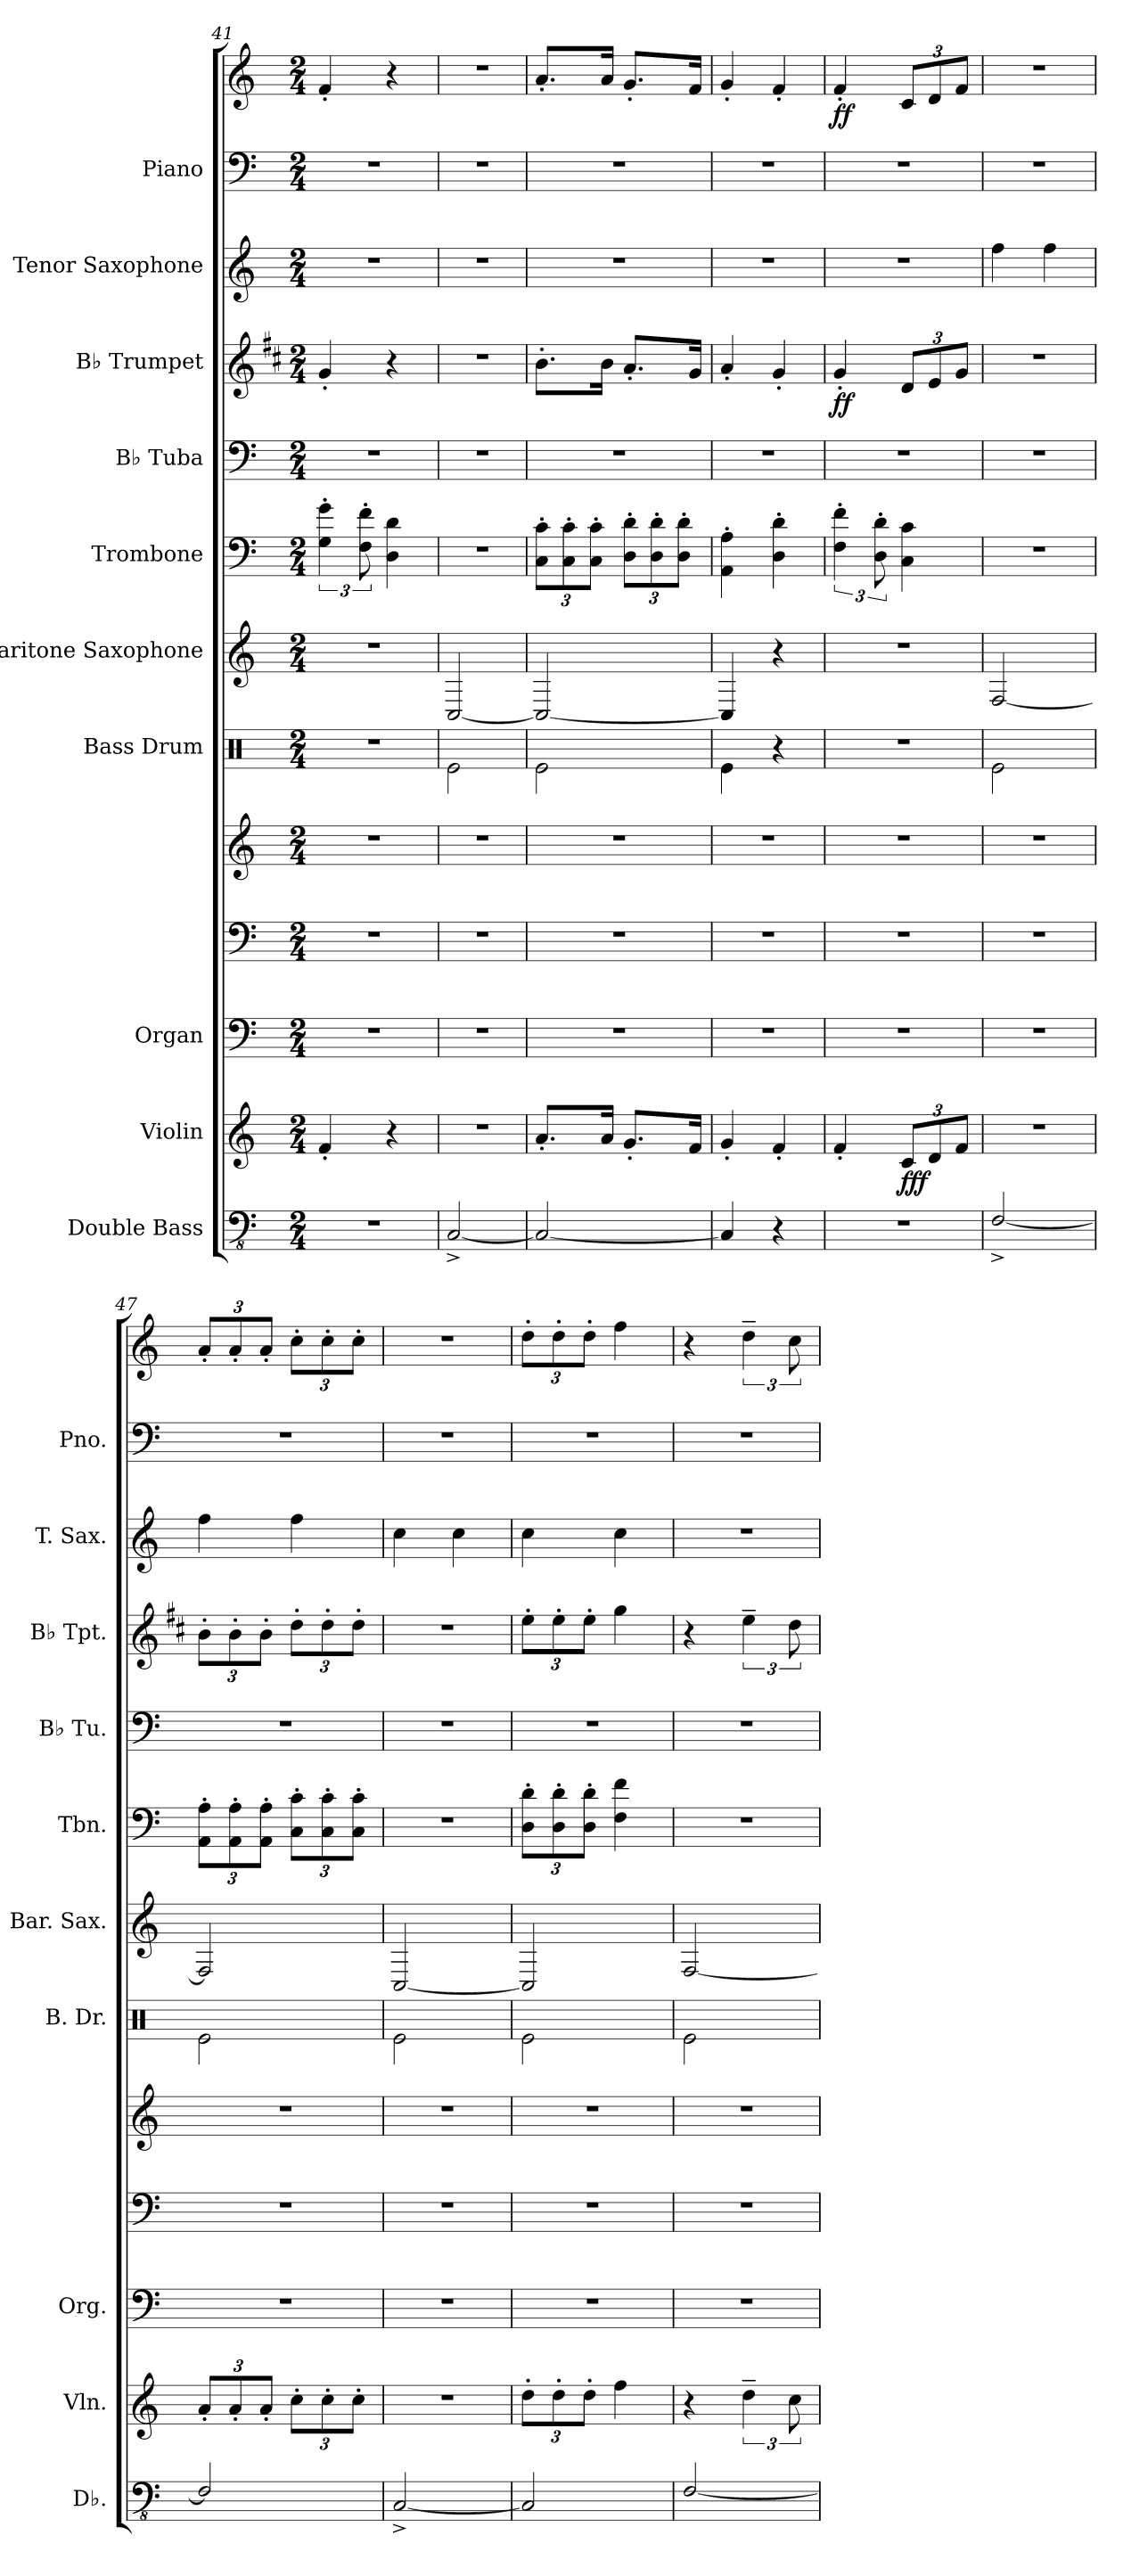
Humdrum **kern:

**kern	**kern	**dynam	**kern	**kern	**kern	**kern	**kern	**kern	**kern	**kern	**dynam	**kern	**kern	**kern	**dynam
*part10	*part9	*part9	*part8	*part8	*part8	*part7	*part6	*part5	*part4	*part3	*part3	*part2	*part1	*part1	*part1
*staff13	*staff12	*staff12	*staff11	*staff10	*staff9	*staff8	*staff7	*staff6	*staff5	*staff4	*staff4	*staff3	*staff2	*staff1	*staff1/2
*I"Double Bass	*I"Violin	*	*I"Organ	*	*	*I"Bass Drum	*I"Baritone Saxophone	*I"Trombone	*I"B♭ Tuba	*I"B♭ Trumpet	*	*I"Tenor Saxophone	*I"Piano	*	*
*I'Db.	*I'Vln.	*	*I'Org.	*	*	*I'B. Dr.	*I'Bar. Sax.	*I'Tbn.	*I'B♭ Tu.	*I'B♭ Tpt.	*	*I'T. Sax.	*I'Pno.	*	*
*clefFv4	*clefG2	*	*clefF4	*clefF4	*clefG2	*clefX	*clefG2	*clefF4	*clefF4	*clefG2	*	*clefG2	*clefF4	*clefG2	*
*ITrd7c12	*	*	*	*	*	*	*ITrd12c21	*	*	*ITrd1c2	*	*ITrd8c14	*	*	*
*k[]	*k[]	*	*k[]	*k[]	*k[]	*k[]	*k[]	*k[]	*k[]	*k[]	*	*k[]	*k[]	*k[]	*
*M2/4	*M2/4	*	*M2/4	*M2/4	*M2/4	*M2/4	*M2/4	*M2/4	*M2/4	*M2/4	*	*M2/4	*M2/4	*M2/4	*
=41	=41	=41	=41	=41	=41	=41	=41	=41	=41	=41	=41	=41	=41	=41	=41
2r	4f'/	.	2r	2r	2r	2r	2r	6G\' 6g\'	2r	4f'/	.	2r	2r	4f'/	.
.	.	.	.	.	.	.	.	12F\' 12f\'	.	.	.	.	.	.	.
.	4r	.	.	.	.	.	.	4D\ 4d\	.	4r	.	.	.	4r	.
=42	=42	=42	=42	=42	=42	=42	=42	=42	=42	=42	=42	=42	=42	=42	=42
[2CCC^/	2r	.	2r	2r	2r	2Re\	[2CC/	2r	2r	2r	.	2r	2r	2r	.
=43	=43	=43	=43	=43	=43	=43	=43	=43	=43	=43	=43	=43	=43	=43	=43
*	*	*	*	*	*	*	*	*Xbrackettup	*	*	*	*	*	*	*
2CCC/_	8.a'/L	.	2r	2r	2r	2Re\	2CC/_	12C\' 12c\'L	2r	8.a'\L	.	2r	2r	8.a'/L	.
.	.	.	.	.	.	.	.	12C\' 12c\'	.	.	.	.	.	.	.
.	.	.	.	.	.	.	.	12C\' 12c\'J	.	.	.	.	.	.	.
.	16a/Jk	.	.	.	.	.	.	.	.	16a\Jk	.	.	.	16a/Jk	.
.	8.g'/L	.	.	.	.	.	.	12D\' 12d\'L	.	8.g'/L	.	.	.	8.g'/L	.
.	.	.	.	.	.	.	.	12D\' 12d\'	.	.	.	.	.	.	.
.	.	.	.	.	.	.	.	12D\' 12d\'J	.	.	.	.	.	.	.
.	16f/Jk	.	.	.	.	.	.	.	.	16f/Jk	.	.	.	16f/Jk	.
!!LO:PB:g=z
=44	=44	=44	=44	=44	=44	=44	=44	=44	=44	=44	=44	=44	=44	=44	=44
4CCC/]	4g'/	.	2r	2r	2r	4Re\	4CC/]	4AA\' 4A\'	2r	4g'/	.	2r	2r	4g'/	.
4r	4f'/	.	.	.	.	4r	4r	4D\' 4d\'	.	4f'/	.	.	.	4f'/	.
=45	=45	=45	=45	=45	=45	=45	=45	=45	=45	=45	=45	=45	=45	=45	=45
*	*	*	*	*	*	*	*	*brackettup	*	*	*	*	*	*	*
!	!	!	!	!	!	!	!	!	!	!	!LO:DY:b	!	!	!	!LO:DY:b
2r	4f'/	.	2r	2r	2r	2r	2r	6F\' 6f\'	2r	4f'/	ff	2r	2r	4f'/	ff
.	.	.	.	.	.	.	.	12D\' 12d\'	.	.	.	.	.	.	.
*	*Xbrackettup	*	*	*	*	*	*	*	*	*Xbrackettup	*	*	*	*Xbrackettup	*
!	!	!LO:DY:b	!	!	!	!	!	!	!	!	!	!	!	!	!
.	12c/L	fff	.	.	.	.	.	4C\ 4c\	.	12c/L	.	.	.	12c/L	.
.	12d/	.	.	.	.	.	.	.	.	12d/	.	.	.	12d/	.
.	12f/J	.	.	.	.	.	.	.	.	12f/J	.	.	.	12f/J	.
=46	=46	=46	=46	=46	=46	=46	=46	=46	=46	=46	=46	=46	=46	=46	=46
[2FFF^/	2r	.	2r	2r	2r	2Re\	[2FF/	2r	2r	2r	.	4f\	2r	2r	.
.	.	.	.	.	.	.	.	.	.	.	.	4f\	.	.	.
=47	=47	=47	=47	=47	=47	=47	=47	=47	=47	=47	=47	=47	=47	=47	=47
*	*	*	*	*	*	*	*	*Xbrackettup	*	*	*	*	*	*	*
2FFF/]	12a'/L	.	2r	2r	2r	2Re\	2FF/]	12AA\' 12A\'L	2r	12a'\L	.	4f\	2r	12a'/L	.
.	12a'/	.	.	.	.	.	.	12AA\' 12A\'	.	12a'\	.	.	.	12a'/	.
.	12a'/J	.	.	.	.	.	.	12AA\' 12A\'J	.	12a'\J	.	.	.	12a'/J	.
.	12cc'\L	.	.	.	.	.	.	12C\' 12c\'L	.	12cc'\L	.	4f\	.	12cc'\L	.
.	12cc'\	.	.	.	.	.	.	12C\' 12c\'	.	12cc'\	.	.	.	12cc'\	.
.	12cc'\J	.	.	.	.	.	.	12C\' 12c\'J	.	12cc'\J	.	.	.	12cc'\J	.
=48	=48	=48	=48	=48	=48	=48	=48	=48	=48	=48	=48	=48	=48	=48	=48
[2CCC^/	2r	.	2r	2r	2r	2Re\	[2CC/	2r	2r	2r	.	4c\	2r	2r	.
.	.	.	.	.	.	.	.	.	.	.	.	4c\	.	.	.
=49	=49	=49	=49	=49	=49	=49	=49	=49	=49	=49	=49	=49	=49	=49	=49
2CCC/]	12dd'\L	.	2r	2r	2r	2Re\	2CC/]	12D\' 12d\'L	2r	12dd'\L	.	4c\	2r	12dd'\L	.
.	12dd'\	.	.	.	.	.	.	12D\' 12d\'	.	12dd'\	.	.	.	12dd'\	.
.	12dd'\J	.	.	.	.	.	.	12D\' 12d\'J	.	12dd'\J	.	.	.	12dd'\J	.
.	4ff\	.	.	.	.	.	.	4F\ 4f\	.	4ff\	.	4c\	.	4ff\	.
=50	=50	=50	=50	=50	=50	=50	=50	=50	=50	=50	=50	=50	=50	=50	=50
[2FFF/	4r	.	2r	2r	2r	2Re\	[2FF/	2r	2r	4r	.	2r	2r	4r	.
*	*brackettup	*	*	*	*	*	*	*	*	*brackettup	*	*	*	*brackettup	*
.	6dd~\	.	.	.	.	.	.	.	.	6dd~\	.	.	.	6dd~\	.
.	12cc\	.	.	.	.	.	.	.	.	12cc\	.	.	.	12cc\	.
=	=	=	=	=	=	=	=	=	=	=	=	=	=	=	=
*-	*-	*-	*-	*-	*-	*-	*-	*-	*-	*-	*-	*-	*-	*-	*-
